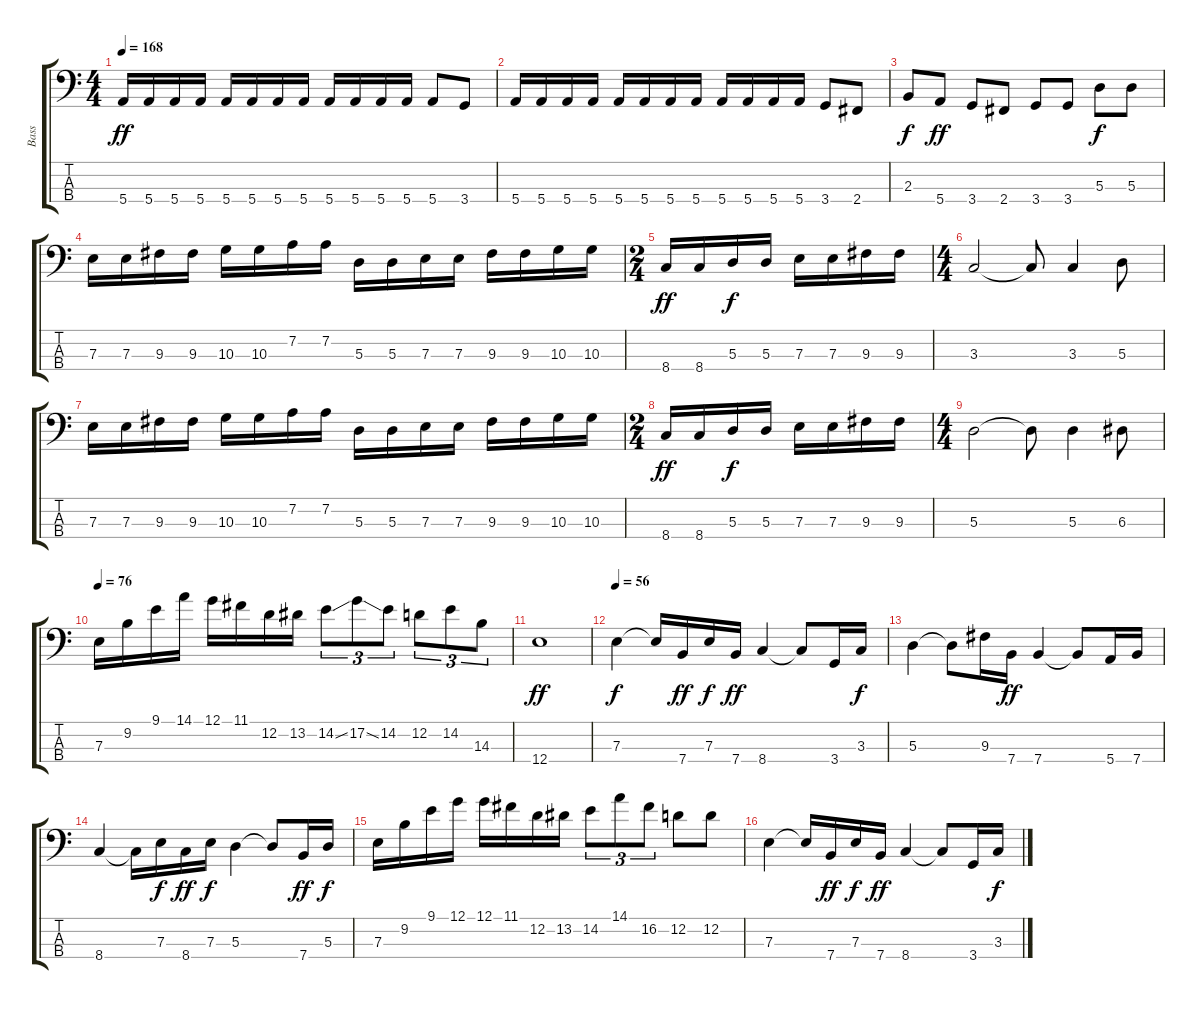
\track ("Bass" "Bass") {instrument electricbasspick}
\staff {score tabs}
\tuning (G2 D2 A1 E1) {hide}
\ts (4 4)
\tempo 168
\clef f4
\ks c
5.4.16{dy ff} 5.4.16 5.4.16 5.4.16 5.4.16 5.4.16 5.4.16 5.4.16 5.4.16 5.4.16 5.4.16 5.4.16 5.4.8 3.4.8 |
5.4.16 5.4.16 5.4.16 5.4.16 5.4.16 5.4.16 5.4.16 5.4.16 5.4.16 5.4.16 5.4.16 5.4.16 3.4.8 2.4.8 |
2.3.8{dy f} 5.4.8{dy ff} 3.4.8 2.4.8 3.4.8 3.4.8 5.3.8{dy f} 5.3.8 |
7.3.16 7.3.16 9.3.16 9.3.16 10.3.16 10.3.16 7.2.16 7.2.16 5.3.16 5.3.16 7.3.16 7.3.16 9.3.16 9.3.16 10.3.16 10.3.16 |
\ts (2 4)
8.4.16{dy ff} 8.4.16 5.3.16{dy f} 5.3.16 7.3.16 7.3.16 9.3.16 9.3.16 |
\ts (4 4)
3.3.2 3.3{t}.8 3.3.4 5.3.8 |
7.3.16 7.3.16 9.3.16 9.3.16 10.3.16 10.3.16 7.2.16 7.2.16 5.3.16 5.3.16 7.3.16 7.3.16 9.3.16 9.3.16 10.3.16 10.3.16 |
\ts (2 4)
8.4.16{dy ff} 8.4.16 5.3.16{dy f} 5.3.16 7.3.16 7.3.16 9.3.16 9.3.16 |
\ts (4 4)
5.3.2{volume 16} 5.3{t}.8 5.3.4 6.3.8 |
\tempo 76
7.3.16 9.2.16 9.1.16 14.1.16 12.1.16 11.1.16 12.2.16 13.2.16 14.2{ss}.8{tu (3 2)} 17.2{ss}.8{tu (3 2)} 14.2.8{tu (3 2)} 12.2.8{tu (3 2)} 14.2.8{tu (3 2)} 14.3.8{tu (3 2)} |
12.4.1{dy ff} |
\tempo 56
7.3.4{dy f volume 13} 7.3{t}.16 7.4.16{dy ff} 7.3.16{dy f} 7.4.16{dy ff} 8.4.4 8.4{t}.8 3.4.16 3.3.16{dy f} |
5.3.4 5.3{t}.8 9.3.16 7.4.16{dy ff} 7.4.4 7.4{t}.8 5.4.16 7.4.16 |
8.4.4 8.4{t}.16 7.3.16{dy f} 8.4.16{dy ff} 7.3.16{dy f} 5.3.4 5.3{t}.8 7.4.16{dy ff} 5.3.16{dy f} |
7.3.16 9.2.16 9.1.16 12.1.16 12.1.16 11.1.16 12.2.16 13.2.16 14.2.8{tu (3 2)} 14.1.8{tu (3 2)} 16.2.8{tu (3 2)} 12.2.8 12.2.8 |
7.3.4 7.3{t}.16 7.4.16{dy ff} 7.3.16{dy f} 7.4.16{dy ff} 8.4.4 8.4{t}.8 3.4.16 3.3.16{dy f}
